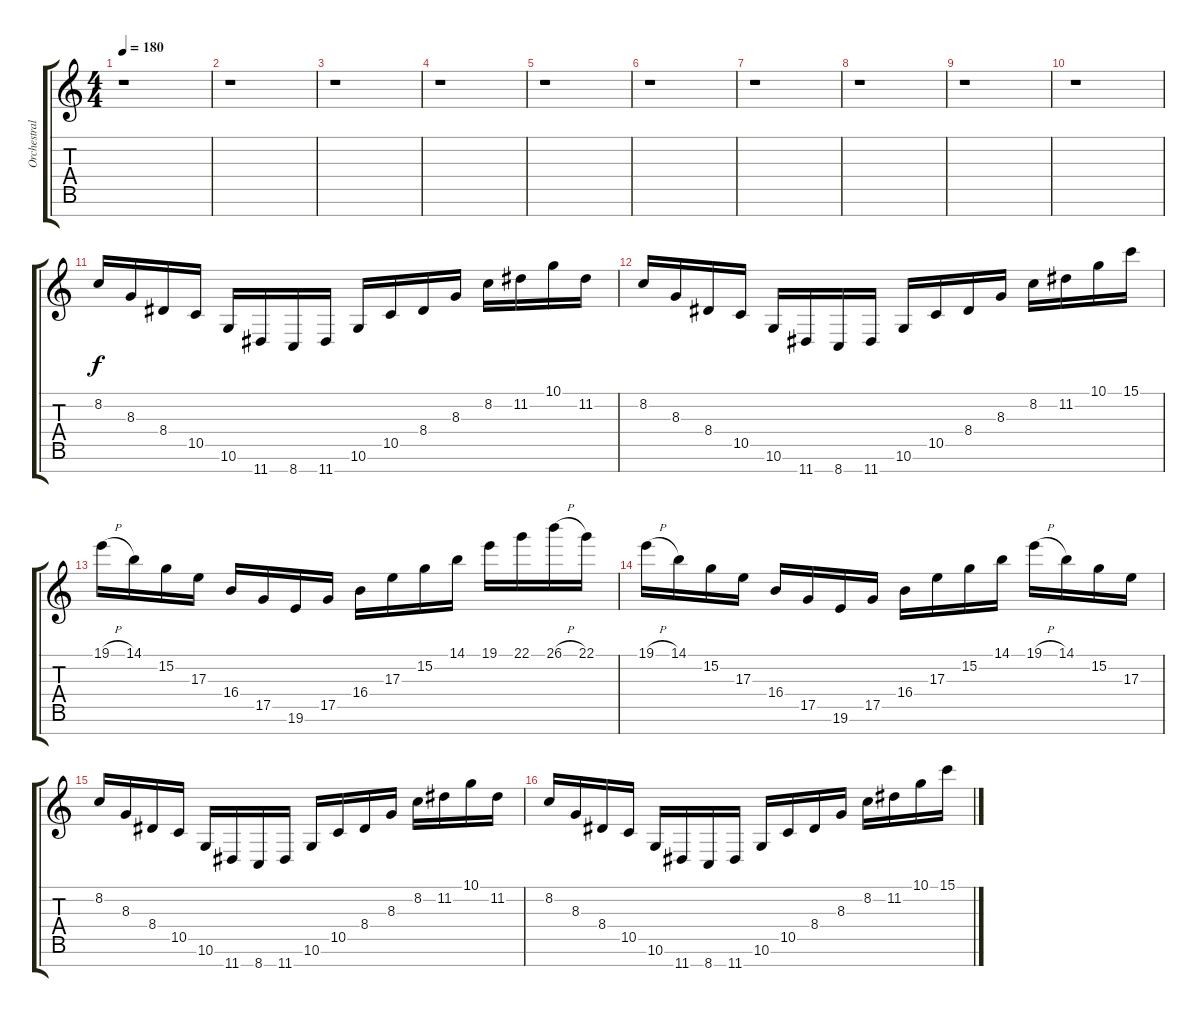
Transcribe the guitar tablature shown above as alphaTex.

\track ("Orchestral Harp" "Orchestral") {instrument orchestralharp}
\staff {score tabs}
\tuning (A4 E4 B3 G3 D3 A2 E2) {hide}
\ts (4 4)
\tempo 180
\clef g2
\ks c
r.1{dy f} |
r.1 |
r.1 |
r.1 |
r.1 |
r.1 |
r.1 |
r.1 |
r.1 |
r.1 |
8.2.16 8.3.16 8.4.16 10.5.16 10.6.16 11.7.16 8.7.16 11.7.16 10.6.16 10.5.16 8.4.16 8.3.16 8.2.16 11.2.16 10.1.16 11.2.16 |
8.2.16 8.3.16 8.4.16 10.5.16 10.6.16 11.7.16 8.7.16 11.7.16 10.6.16 10.5.16 8.4.16 8.3.16 8.2.16 11.2.16 10.1.16 15.1.16 |
19.1{h}.16 14.1.16 15.2.16 17.3.16 16.4.16 17.5.16 19.6.16 17.5.16 16.4.16 17.3.16 15.2.16 14.1.16 19.1.16 22.1.16 26.1{h}.16 22.1.16 |
19.1{h}.16 14.1.16 15.2.16 17.3.16 16.4.16 17.5.16 19.6.16 17.5.16 16.4.16 17.3.16 15.2.16 14.1.16 19.1{h}.16 14.1.16 15.2.16 17.3.16 |
8.2.16 8.3.16 8.4.16 10.5.16 10.6.16 11.7.16 8.7.16 11.7.16 10.6.16 10.5.16 8.4.16 8.3.16 8.2.16 11.2.16 10.1.16 11.2.16 |
8.2.16 8.3.16 8.4.16 10.5.16 10.6.16 11.7.16 8.7.16 11.7.16 10.6.16 10.5.16 8.4.16 8.3.16 8.2.16 11.2.16 10.1.16 15.1.16
